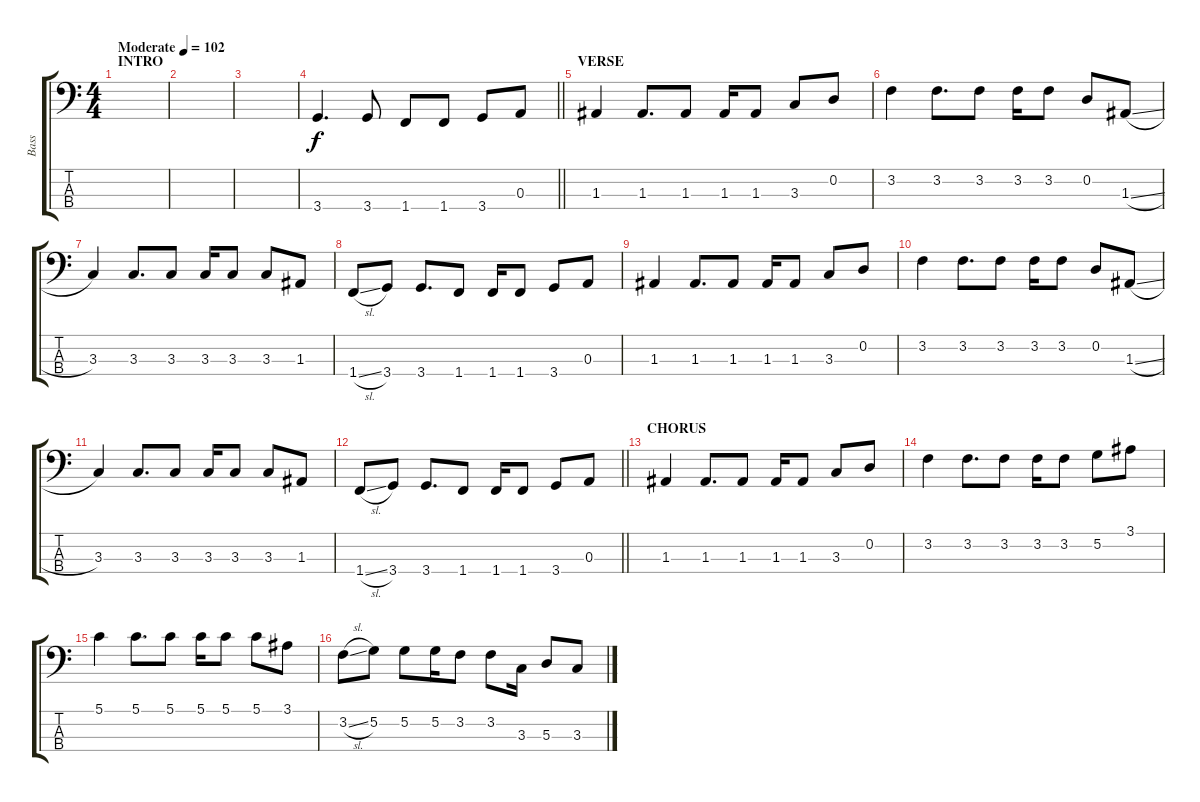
\track ("Bass" "Bass") {instrument acousticbass}
\staff {score tabs}
\tuning (G2 D2 A1 E1) {hide}
\ts (4 4)
\section ("" "INTRO")
\tempo (102 "Moderate")
\clef f4
\ks c
|
|
|
\barLineRight lightlight
3.4.4{d} 3.4.8 1.4.8 1.4.8 3.4.8 0.3.8 |
\section ("" "VERSE")
1.3.4 1.3.8{d} 1.3.8 1.3.16 1.3.8 3.3.8 0.2.8 |
3.2.4 3.2.8{d} 3.2.8 3.2.16 3.2.8 0.2.8 1.3{sl}.8 |
3.3.4 3.3.8{d} 3.3.8 3.3.16 3.3.8 3.3.8 1.3.8 |
1.4{sl}.8 3.4.8 3.4.8{d} 1.4.8 1.4.16 1.4.8 3.4.8 0.3.8 |
1.3.4 1.3.8{d} 1.3.8 1.3.16 1.3.8 3.3.8 0.2.8 |
3.2.4 3.2.8{d} 3.2.8 3.2.16 3.2.8 0.2.8 1.3{sl}.8 |
3.3.4 3.3.8{d} 3.3.8 3.3.16 3.3.8 3.3.8 1.3.8 |
\barLineRight lightlight
1.4{sl}.8 3.4.8 3.4.8{d} 1.4.8 1.4.16 1.4.8 3.4.8 0.3.8 |
\section ("" "CHORUS")
1.3.4 1.3.8{d} 1.3.8 1.3.16 1.3.8 3.3.8 0.2.8 |
3.2.4 3.2.8{d} 3.2.8 3.2.16 3.2.8 5.2.8 3.1.8 |
5.1.4 5.1.8{d} 5.1.8 5.1.16 5.1.8 5.1.8 3.1.8 |
3.2{sl}.8 5.2.8 5.2.8 5.2.16 3.2.8 3.2.8 3.3.16 5.3.8 3.3.8
